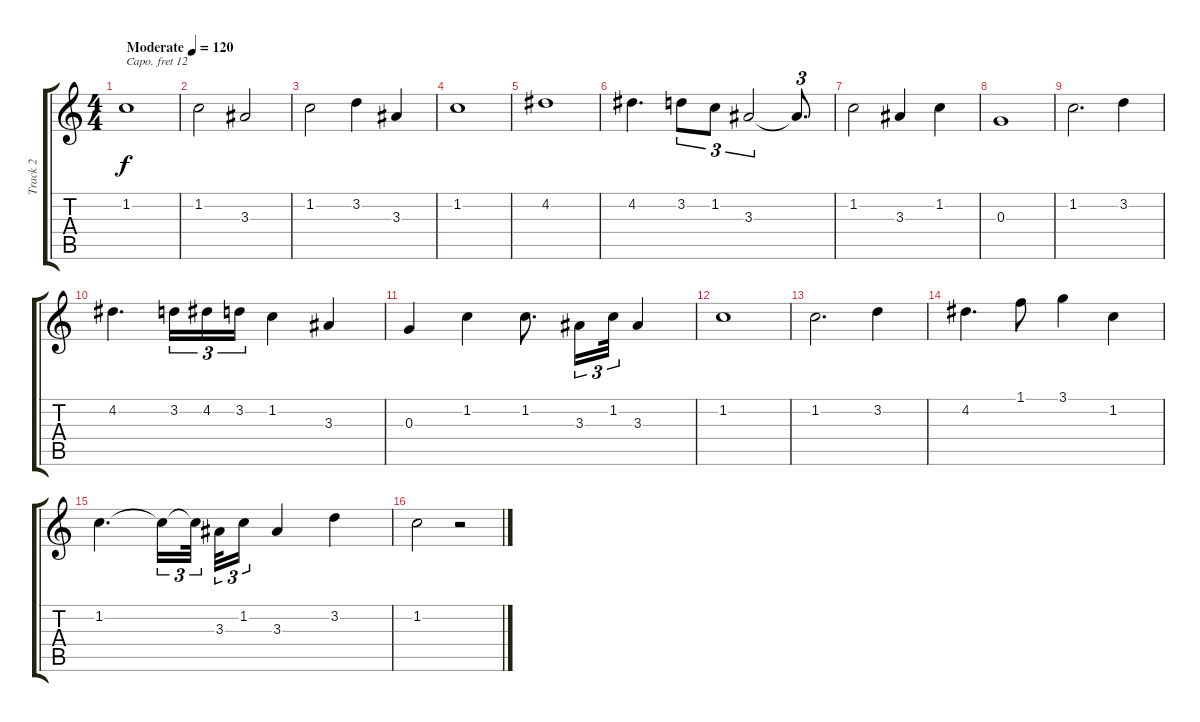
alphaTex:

\track ("Track 2" "Track 2") {instrument violin}
\staff {score tabs}
\capo 12
\tuning (E4 B3 G3 D3 A2 E2) {hide}
\ts (4 4)
\tempo (120 "Moderate")
\clef g2
\ks c
1.2.1{dy f instrument violin} |
1.2.2 3.3.2 |
1.2.2 3.2.4 3.3.4 |
1.2.1 |
4.2.1 |
4.2.4{d} 3.2.8{tu (3 2)} 1.2.8{tu (3 2)} 3.3.2{tu (3 2)} 3.3{t}.8{d tu (3 2)} |
1.2.2 3.3.4 1.2.4 |
0.3.1 |
1.2.2{d} 3.2.4 |
4.2.4{d} 3.2.16{tu (3 2)} 4.2.16{tu (3 2)} 3.2.16{tu (3 2)} 1.2.4 3.3.4 |
0.3.4 1.2.4 1.2.8{d} 3.3.16{tu (3 2)} 1.2.32{tu (3 2)} 3.3.4 |
1.2.1 |
1.2.2{d} 3.2.4 |
4.2.4{d} 1.1.8 3.1.4 1.2.4 |
1.2.4{d} 1.2{t}.16{tu (3 2)} 1.2{t}.32{tu (3 2)} 3.3.32{tu (3 2)} 1.2.16{tu (3 2)} 3.3.4 3.2.4 |
1.2.2 r.2
